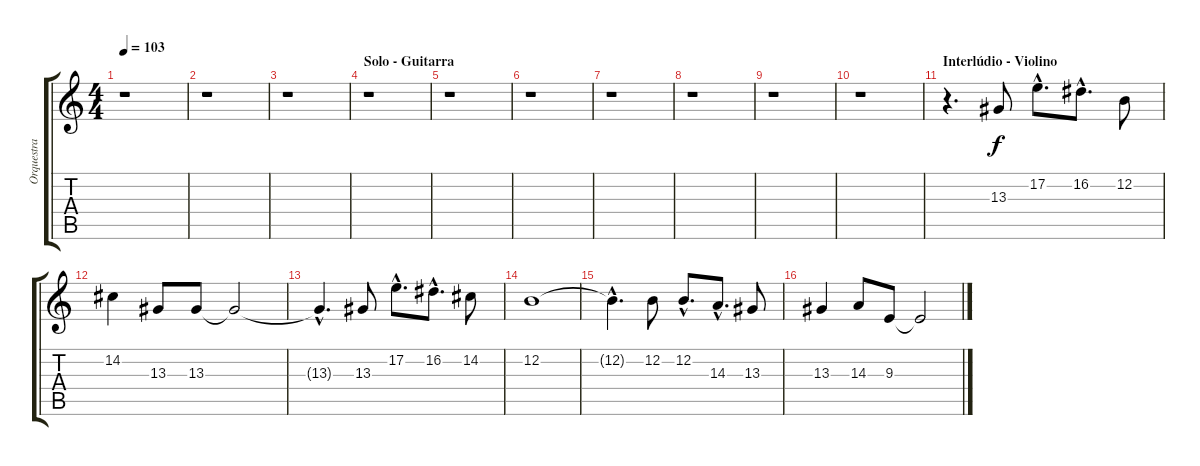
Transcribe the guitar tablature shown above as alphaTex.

\track ("Orquestra" "Orquestra") {instrument orchestrahit}
\staff {score tabs}
\tuning (E4 B3 G3 D3 A2 E2) {hide}
\ts (4 4)
\tempo 103
\clef g2
\ks c
r.1{dy f} |
r.1 |
r.1 |
\section ("" "Solo - Guitarra")
r.1 |
r.1 |
r.1 |
r.1 |
r.1 |
r.1 |
r.1 |
\section ("" "Interlúdio - Violino")
r.4{d volume 9 instrument violin} 13.3.8 17.2{hac}.8{d} 16.2{hac}.8{d} 12.2.8 |
14.2.4 13.3.8 13.3.8 13.3{t}.2 |
13.3{hac t}.4{d} 13.3.8 17.2{hac}.8{d} 16.2{hac}.8{d} 14.2.8 |
12.2.1 |
12.2{hac t}.4{d} 12.2.8 12.2{hac}.8{d} 14.3{hac}.8{d} 13.3.8 |
13.3.4 14.3.8 9.3.8 9.3{t}.2
